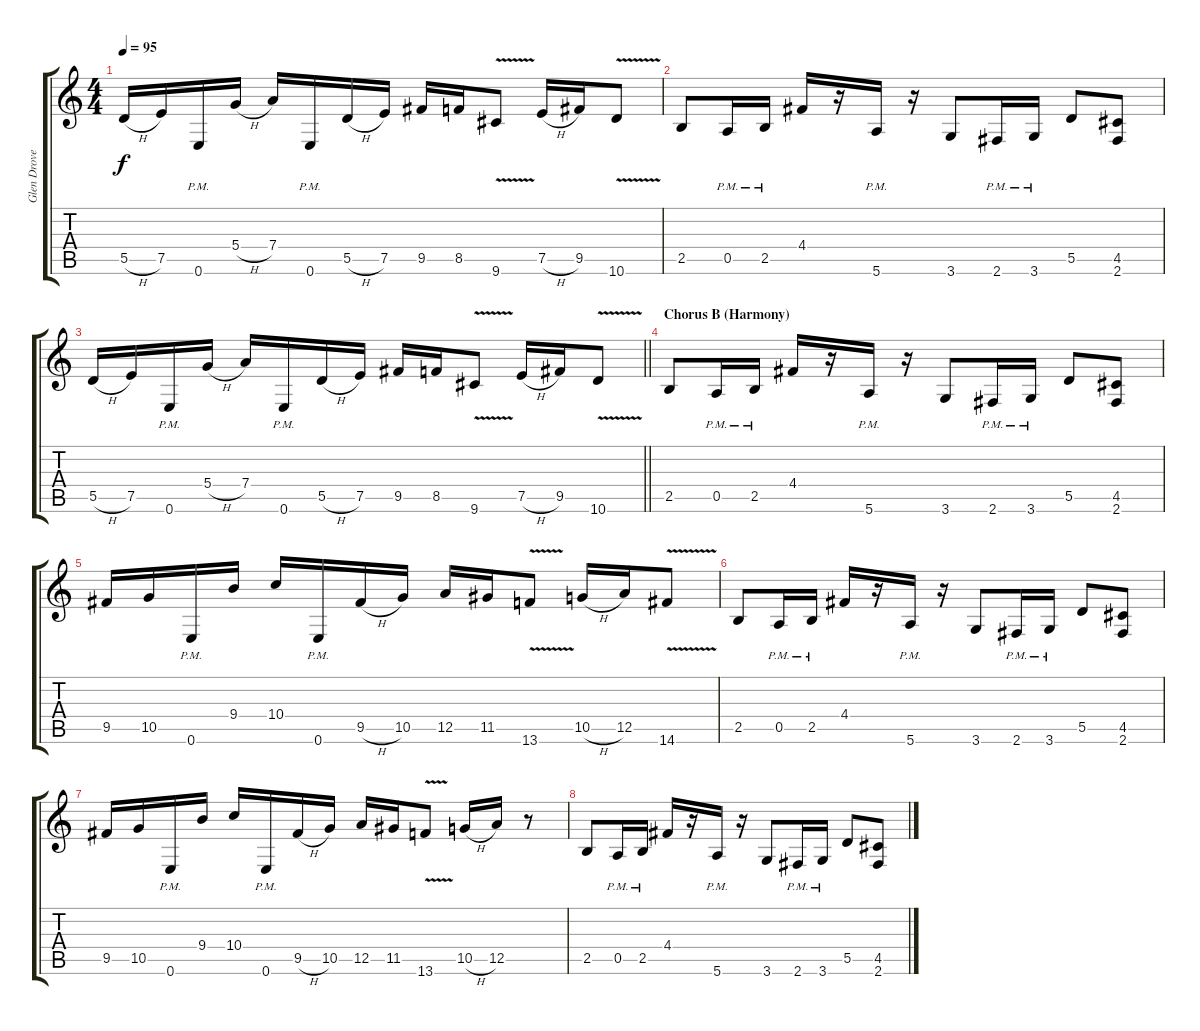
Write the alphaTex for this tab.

\track ("Glen Drover" "Glen Drove") {instrument distortionguitar}
\staff {score tabs}
\tuning (E4 B3 G3 D3 A2 E2) {hide}
\ts (4 4)
\tempo 95
\clef g2
\ks c
5.5{h}.16{dy f} 7.5.16 0.6{pm}.16 5.4{h}.16 7.4.16 0.6{pm}.16 5.5{h}.16 7.5.16 9.5.16 8.5.16 9.6{v}.8 7.5{h}.16 9.5.16 10.6{v}.8 |
2.5.8 0.5{pm}.16 2.5{pm}.16 4.4.16 r.16 5.6{pm}.16 r.16 3.6.8 2.6{pm}.16 3.6{pm}.16 5.5.8 (4.5 2.6).8 |
\barLineRight lightlight
5.5{h}.16 7.5.16 0.6{pm}.16 5.4{h}.16 7.4.16 0.6{pm}.16 5.5{h}.16 7.5.16 9.5.16 8.5.16 9.6{v}.8 7.5{h}.16 9.5.16 10.6{v}.8 |
\section ("" "Chorus B (Harmony)")
2.5.8 0.5{pm}.16 2.5{pm}.16 4.4.16 r.16 5.6{pm}.16 r.16 3.6.8 2.6{pm}.16 3.6{pm}.16 5.5.8 (4.5 2.6).8 |
9.5.16 10.5.16 0.6{pm}.16 9.4.16 10.4.16 0.6{pm}.16 9.5{h}.16 10.5.16 12.5.16 11.5.16 13.6{v}.8 10.5{h}.16 12.5.16 14.6{v}.8 |
2.5.8 0.5{pm}.16 2.5{pm}.16 4.4.16 r.16 5.6{pm}.16 r.16 3.6.8 2.6{pm}.16 3.6{pm}.16 5.5.8 (4.5 2.6).8 |
9.5.16 10.5.16 0.6{pm}.16 9.4.16 10.4.16 0.6{pm}.16 9.5{h}.16 10.5.16 12.5.16 11.5.16 13.6{v}.8 10.5{h}.16 12.5.16 r.8 |
2.5.8 0.5{pm}.16 2.5{pm}.16 4.4.16 r.16 5.6{pm}.16 r.16 3.6.8 2.6{pm}.16 3.6{pm}.16 5.5.8 (4.5 2.6).8
